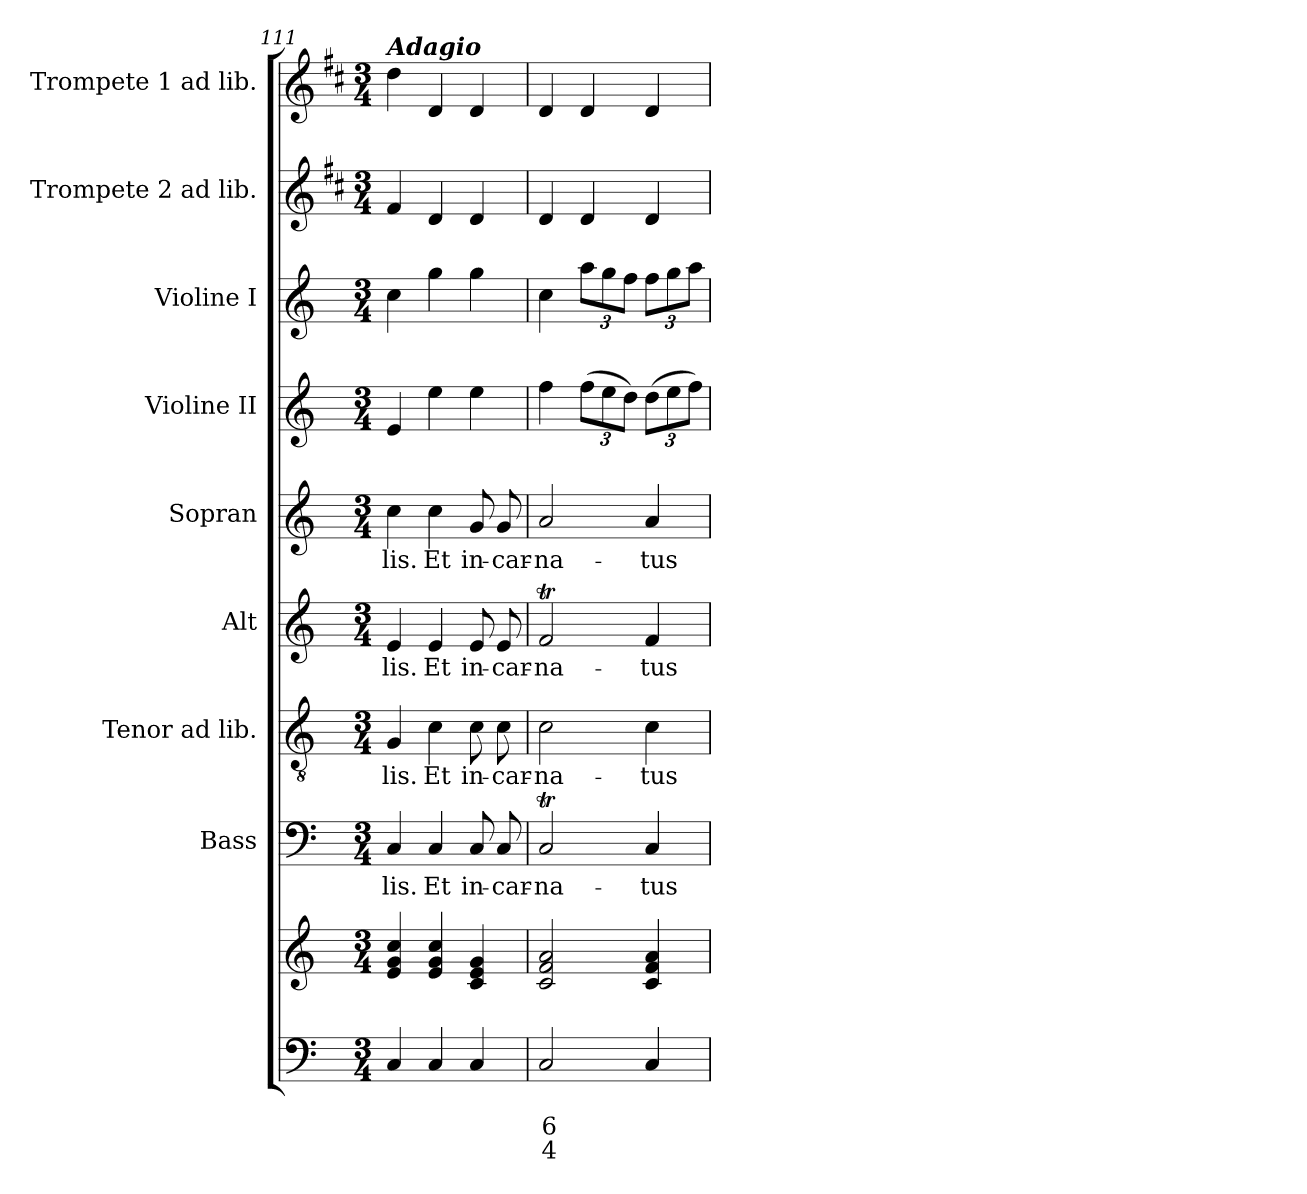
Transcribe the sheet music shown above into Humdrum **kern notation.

**kern	**text	**text	**text	**kern	**kern	**text	**kern	**text	**kern	**text	**kern	**text	**kern	**kern	**kern	**kern
*part9	*part9	*part9	*part9	*part9	*part8	*part8	*part7	*part7	*part6	*part6	*part5	*part5	*part4	*part3	*part2	*part1
*staff10	*staff10	*staff10	*staff10	*staff9	*staff8	*staff8	*staff7	*staff7	*staff6	*staff6	*staff5	*staff5	*staff4	*staff3	*staff2	*staff1
*	*	*	*	*	*I"Bass	*	*I"Tenor ad lib.	*	*I"Alt	*	*I"Sopran	*	*I"Violine II	*I"Violine I	*I"Trompete 2 ad lib.	*I"Trompete 1 ad lib.
*	*	*	*	*	*I'B.	*	*I'T.	*	*I'A.	*	*I'S.	*	*I'Vl. II	*I'Vl. I	*I'Trp. 2	*I'Trp. 1
!!LO:LB:g=z
*clefF4	*	*	*	*clefG2	*clefF4	*	*clefGv2	*	*clefG2	*	*clefG2	*	*clefG2	*clefG2	*clefG2	*clefG2
*	*	*	*	*	*	*	*	*	*	*	*	*	*	*	*ITrd1c2	*ITrd1c2
*k[]	*	*	*	*k[]	*k[]	*	*k[]	*	*k[]	*	*k[]	*	*k[]	*k[]	*k[]	*k[]
*C:	*	*	*	*C:	*C:	*	*C:	*	*C:	*	*C:	*	*C:	*C:	*C:	*C:
*M3/4	*	*	*	*M3/4	*M3/4	*	*M3/4	*	*M3/4	*	*M3/4	*	*M3/4	*M3/4	*M3/4	*M3/4
=111	=111	=111	=111	=111	=111	=111	=111	=111	=111	=111	=111	=111	=111	=111	=111	=111
!	!	!	!	!	!	!	!	!	!	!	!	!	!	!	!	!LO:TX:a:Bi:t=Adagio
!	!	!	!	!	!	!LO:LY:b	!	!LO:LY:b	!	!LO:LY:b	!	!LO:LY:b	!	!	!	!
4C/	.	.	.	4e/ 4g/ 4cc/	4C/	-lis.	4G/	-lis.	4e/	-lis.	4cc\	-lis.	4e/	4cc\	4e/	4cc\
!	!	!	!	!	!	!LO:LY:b	!	!LO:LY:b	!	!LO:LY:b	!	!LO:LY:b	!	!	!	!
4C/	.	.	.	4e/ 4g/ 4cc/	4C/	Et	4c\	Et	4e/	Et	4cc\	Et	4ee\	4gg\	4c/	4c/
!	!	!	!	!	!	!LO:LY:b	!	!LO:LY:b	!	!LO:LY:b	!	!LO:LY:b	!	!	!	!
4C/	.	.	.	4c/ 4e/ 4g/	8C/	in-	8c\	in-	8e/	in-	8g/	in-	4ee\	4gg\	4c/	4c/
!	!	!	!	!	!	!LO:LY:b	!	!LO:LY:b	!	!LO:LY:b	!	!LO:LY:b	!	!	!	!
.	.	.	.	.	8C/	-car-	8c\	-car-	8e/	-car-	8g/	-car-	.	.	.	.
=112	=112	=112	=112	=112	=112	=112	=112	=112	=112	=112	=112	=112	=112	=112	=112	=112
!	!	!LO:LY:b	!LO:LY:b	!	!	!LO:LY:b	!	!LO:LY:b	!	!LO:LY:b	!	!LO:LY:b	!	!	!	!
2C/	.	6	4	2c/ 2f/ 2a/	2CT/	-na-	2c\	-na-	2fT/	-na-	2a/	-na-	4ff\	4cc\	4c/	4c/
.	.	.	.	.	.	.	.	.	.	.	.	.	(>12ff\L	12aa\L	4c/	4c/
.	.	.	.	.	.	.	.	.	.	.	.	.	12ee\	12gg\	.	.
.	.	.	.	.	.	.	.	.	.	.	.	.	12dd\J)	12ff\J	.	.
!	!	!LO:LY:b	!LO:LY:b	!	!	!LO:LY:b	!	!LO:LY:b	!	!LO:LY:b	!	!LO:LY:b	!	!	!	!
4C/	.	_	_	4c/ 4f/ 4a/	4C/	-tus	4c\	-tus	4f/	-tus	4a/	-tus	(>12dd\L	12ff\L	4c/	4c/
.	.	.	.	.	.	.	.	.	.	.	.	.	12ee\	12gg\	.	.
.	.	.	.	.	.	.	.	.	.	.	.	.	12ff\J)	12aa\J	.	.
=	=	=	=	=	=	=	=	=	=	=	=	=	=	=	=	=
*-	*-	*-	*-	*-	*-	*-	*-	*-	*-	*-	*-	*-	*-	*-	*-	*-
